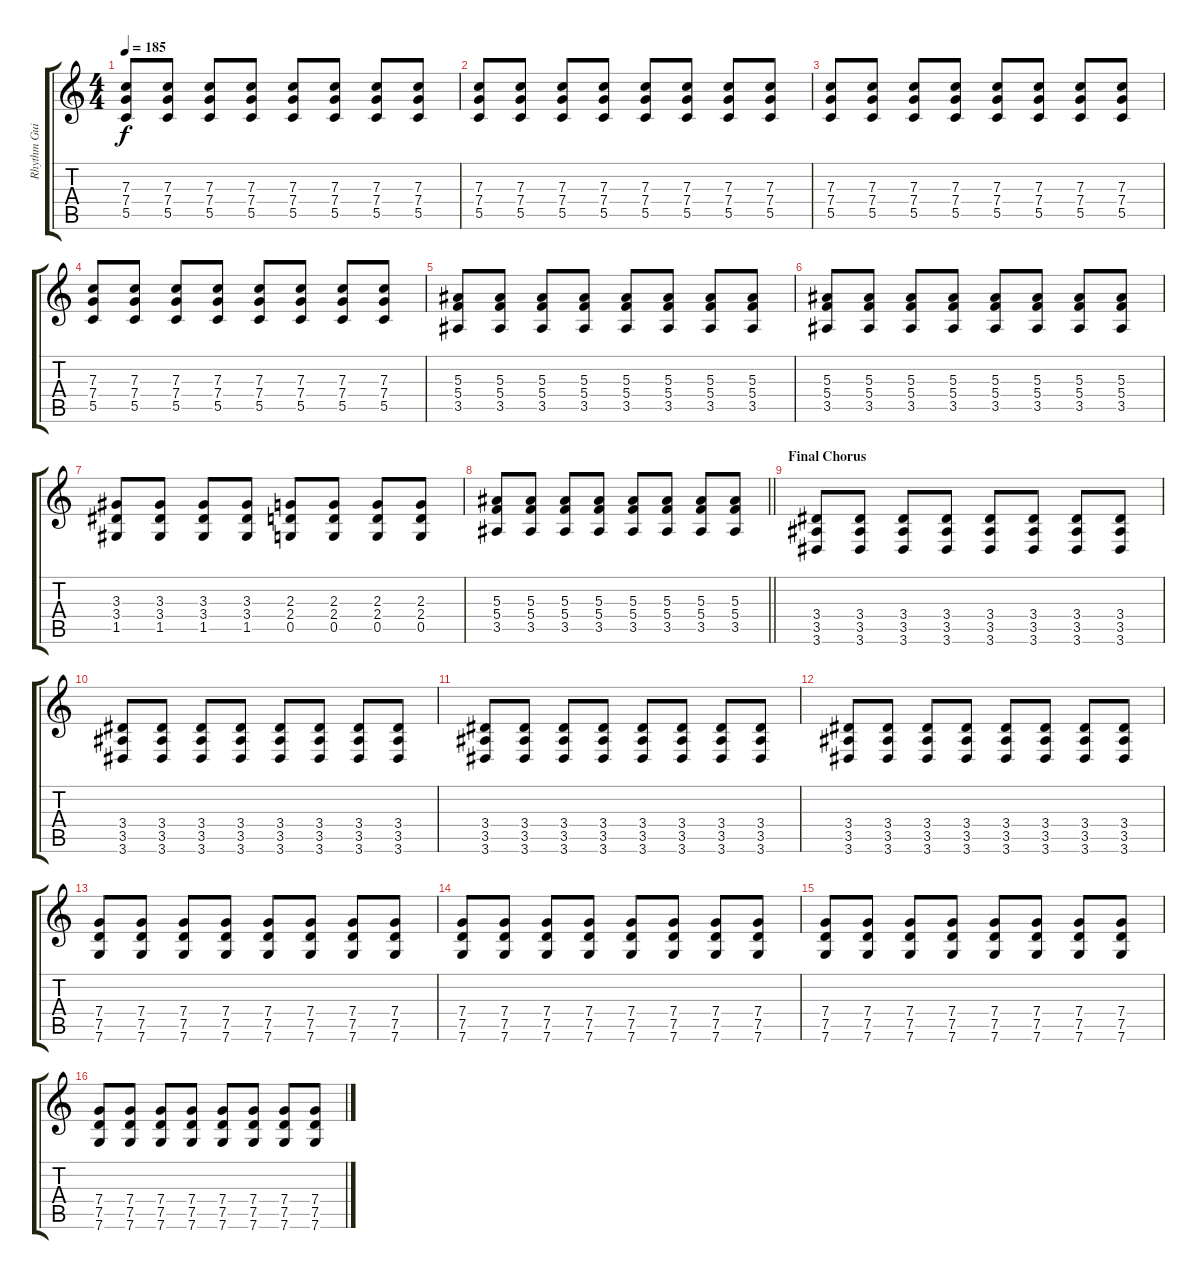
\track ("Rhythm Guitar" "Rhythm Gui") {instrument overdrivenguitar}
\staff {score tabs}
\tuning (D4 A3 F3 C3 G2 C2) {hide}
\ts (4 4)
\tempo 185
\clef g2
\ks c
(7.3 7.4 5.5).8{dy f} (7.3 7.4 5.5).8 (7.3 7.4 5.5).8 (7.3 7.4 5.5).8 (7.3 7.4 5.5).8 (7.3 7.4 5.5).8 (7.3 7.4 5.5).8 (7.3 7.4 5.5).8 |
(7.3 7.4 5.5).8 (7.3 7.4 5.5).8 (7.3 7.4 5.5).8 (7.3 7.4 5.5).8 (7.3 7.4 5.5).8 (7.3 7.4 5.5).8 (7.3 7.4 5.5).8 (7.3 7.4 5.5).8 |
(7.3 7.4 5.5).8 (7.3 7.4 5.5).8 (7.3 7.4 5.5).8 (7.3 7.4 5.5).8 (7.3 7.4 5.5).8 (7.3 7.4 5.5).8 (7.3 7.4 5.5).8 (7.3 7.4 5.5).8 |
(7.3 7.4 5.5).8 (7.3 7.4 5.5).8 (7.3 7.4 5.5).8 (7.3 7.4 5.5).8 (7.3 7.4 5.5).8 (7.3 7.4 5.5).8 (7.3 7.4 5.5).8 (7.3 7.4 5.5).8 |
(5.3 5.4 3.5).8 (5.3 5.4 3.5).8 (5.3 5.4 3.5).8 (5.3 5.4 3.5).8 (5.3 5.4 3.5).8 (5.3 5.4 3.5).8 (5.3 5.4 3.5).8 (5.3 5.4 3.5).8 |
(5.3 5.4 3.5).8 (5.3 5.4 3.5).8 (5.3 5.4 3.5).8 (5.3 5.4 3.5).8 (5.3 5.4 3.5).8 (5.3 5.4 3.5).8 (5.3 5.4 3.5).8 (5.3 5.4 3.5).8 |
(3.3 3.4 1.5).8 (3.3 3.4 1.5).8 (3.3 3.4 1.5).8 (3.3 3.4 1.5).8 (2.3 2.4 0.5).8 (2.3 2.4 0.5).8 (2.3 2.4 0.5).8 (2.3 2.4 0.5).8 |
\barLineRight lightlight
(5.3 5.4 3.5).8 (5.3 5.4 3.5).8 (5.3 5.4 3.5).8 (5.3 5.4 3.5).8 (5.3 5.4 3.5).8 (5.3 5.4 3.5).8 (5.3 5.4 3.5).8 (5.3 5.4 3.5).8 |
\section ("" "Final Chorus")
(3.4 3.5 3.6).8 (3.4 3.5 3.6).8 (3.4 3.5 3.6).8 (3.4 3.5 3.6).8 (3.4 3.5 3.6).8 (3.4 3.5 3.6).8 (3.4 3.5 3.6).8 (3.4 3.5 3.6).8 |
(3.4 3.5 3.6).8 (3.4 3.5 3.6).8 (3.4 3.5 3.6).8 (3.4 3.5 3.6).8 (3.4 3.5 3.6).8 (3.4 3.5 3.6).8 (3.4 3.5 3.6).8 (3.4 3.5 3.6).8 |
(3.4 3.5 3.6).8 (3.4 3.5 3.6).8 (3.4 3.5 3.6).8 (3.4 3.5 3.6).8 (3.4 3.5 3.6).8 (3.4 3.5 3.6).8 (3.4 3.5 3.6).8 (3.4 3.5 3.6).8 |
(3.4 3.5 3.6).8 (3.4 3.5 3.6).8 (3.4 3.5 3.6).8 (3.4 3.5 3.6).8 (3.4 3.5 3.6).8 (3.4 3.5 3.6).8 (3.4 3.5 3.6).8 (3.4 3.5 3.6).8 |
(7.4 7.5 7.6).8 (7.4 7.5 7.6).8 (7.4 7.5 7.6).8 (7.4 7.5 7.6).8 (7.4 7.5 7.6).8 (7.4 7.5 7.6).8 (7.4 7.5 7.6).8 (7.4 7.5 7.6).8 |
(7.4 7.5 7.6).8 (7.4 7.5 7.6).8 (7.4 7.5 7.6).8 (7.4 7.5 7.6).8 (7.4 7.5 7.6).8 (7.4 7.5 7.6).8 (7.4 7.5 7.6).8 (7.4 7.5 7.6).8 |
(7.4 7.5 7.6).8 (7.4 7.5 7.6).8 (7.4 7.5 7.6).8 (7.4 7.5 7.6).8 (7.4 7.5 7.6).8 (7.4 7.5 7.6).8 (7.4 7.5 7.6).8 (7.4 7.5 7.6).8 |
(7.4 7.5 7.6).8 (7.4 7.5 7.6).8 (7.4 7.5 7.6).8 (7.4 7.5 7.6).8 (7.4 7.5 7.6).8 (7.4 7.5 7.6).8 (7.4 7.5 7.6).8 (7.4 7.5 7.6).8
